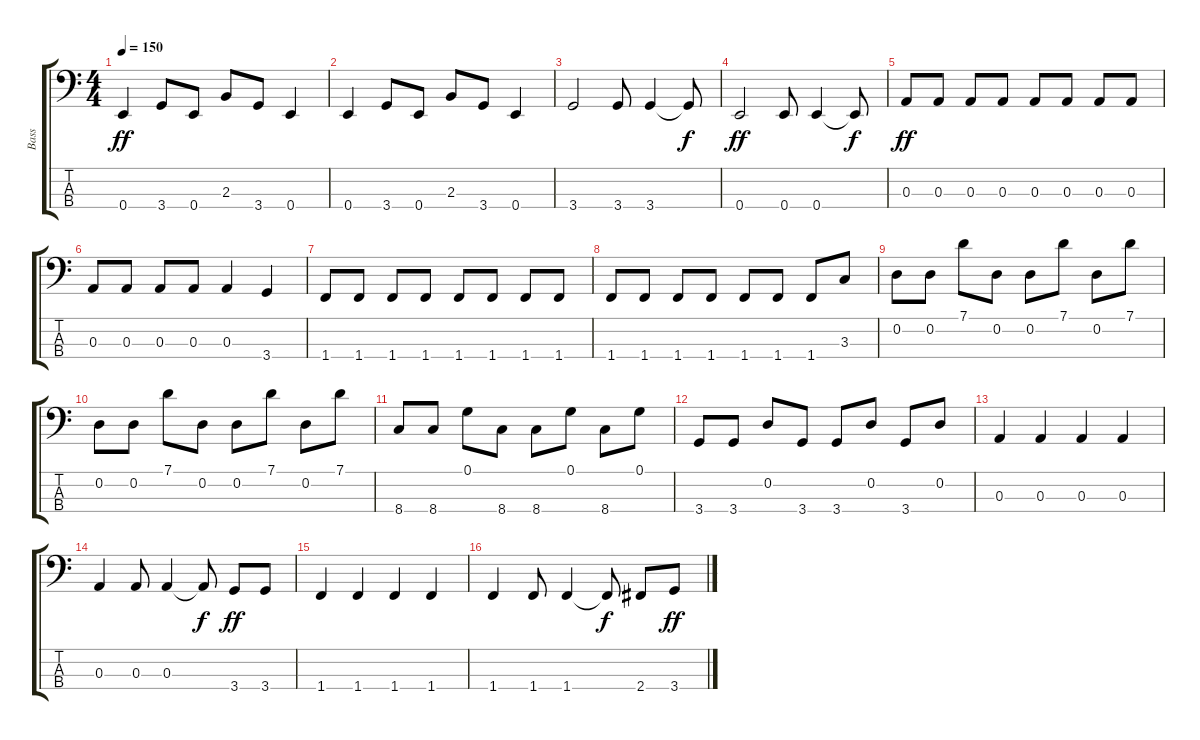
\track ("Bass" "Bass") {instrument electricbassfinger}
\staff {score tabs}
\tuning (G2 D2 A1 E1) {hide}
\ts (4 4)
\tempo 150
\clef f4
\ks c
0.4.4{dy ff} 3.4.8 0.4.8 2.3.8 3.4.8 0.4.4 |
0.4.4 3.4.8 0.4.8 2.3.8 3.4.8 0.4.4 |
3.4.2 3.4.8 3.4.4 3.4{t}.8{dy f} |
0.4.2{dy ff} 0.4.8 0.4.4 0.4{t}.8{dy f} |
0.3.8{dy ff} 0.3.8 0.3.8 0.3.8 0.3.8 0.3.8 0.3.8 0.3.8 |
0.3.8 0.3.8 0.3.8 0.3.8 0.3.4 3.4.4 |
1.4.8 1.4.8 1.4.8 1.4.8 1.4.8 1.4.8 1.4.8 1.4.8 |
1.4.8 1.4.8 1.4.8 1.4.8 1.4.8 1.4.8 1.4.8 3.3.8 |
0.2.8 0.2.8 7.1.8 0.2.8 0.2.8 7.1.8 0.2.8 7.1.8 |
0.2.8 0.2.8 7.1.8 0.2.8 0.2.8 7.1.8 0.2.8 7.1.8 |
8.4.8 8.4.8 0.1.8 8.4.8 8.4.8 0.1.8 8.4.8 0.1.8 |
3.4.8 3.4.8 0.2.8 3.4.8 3.4.8 0.2.8 3.4.8 0.2.8 |
0.3.4 0.3.4 0.3.4 0.3.4 |
0.3.4 0.3.8 0.3.4 0.3{t}.8{dy f} 3.4.8{dy ff} 3.4.8 |
1.4.4 1.4.4 1.4.4 1.4.4 |
1.4.4 1.4.8 1.4.4 1.4{t}.8{dy f} 2.4.8 3.4.8{dy ff}
